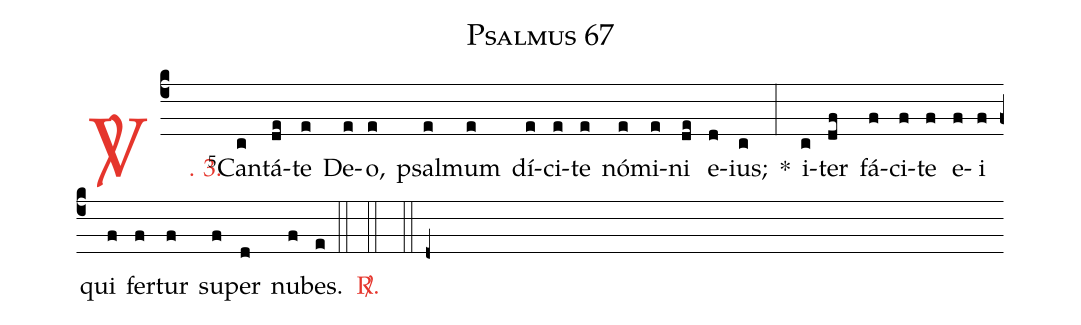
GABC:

name: Psalmus 67;
%%
(c4)

<c><sp>V/</sp>. 3.</c>() <v>\VSup{5}</v>Can(c)tá(de)te(e) De(e)o,(e) psal(e)mum(e) dí(e)ci(e)te(e) nó(e)mi(e)ni(de) e(d)ius;(c) *(:) i(c)ter(df) fá(f)ci(f)te(f) e(f)i(f) qui(f) fer(f)tur(f) su(f)per(d) nu(f)bes.(e)

(::)

<c><sp>R/</sp>.</c>(::)

(::)

(d+)
